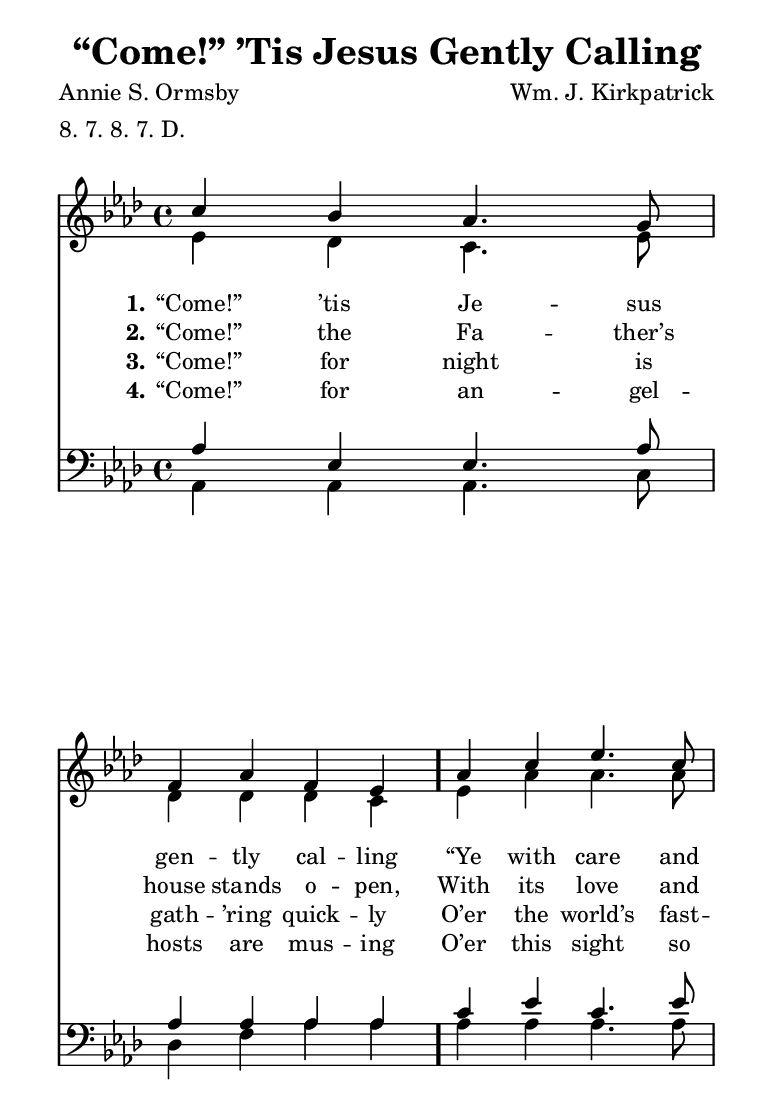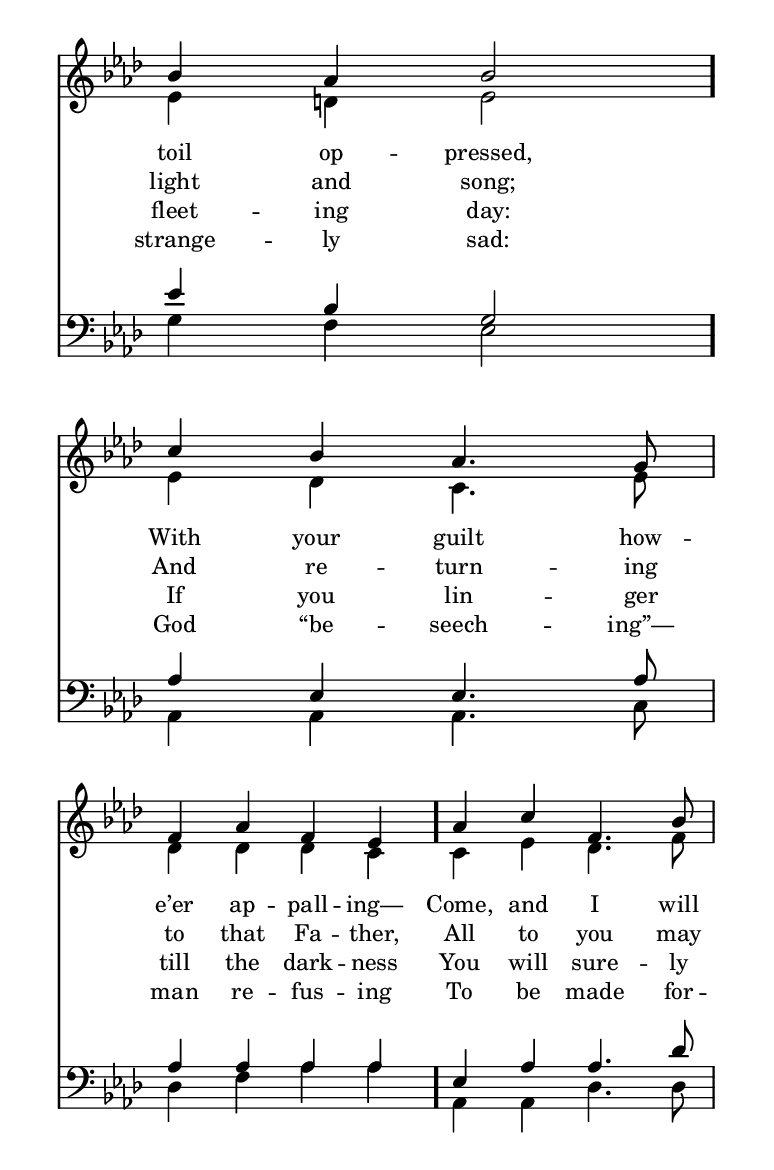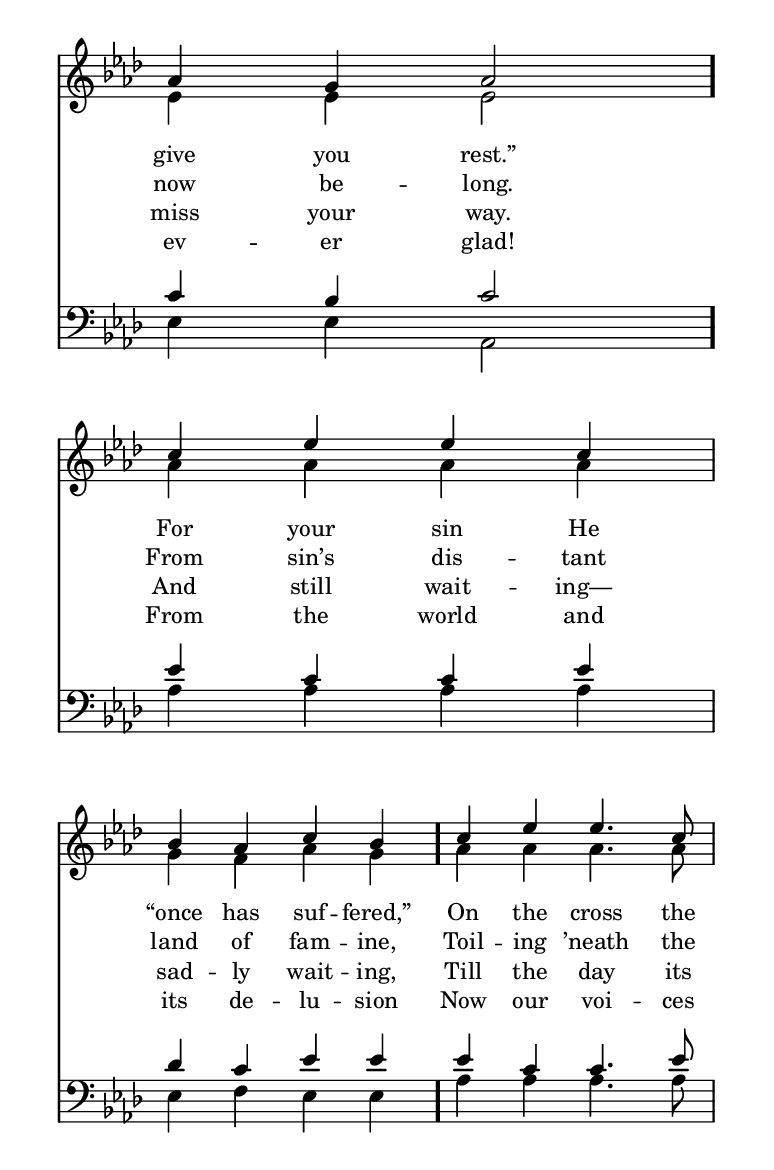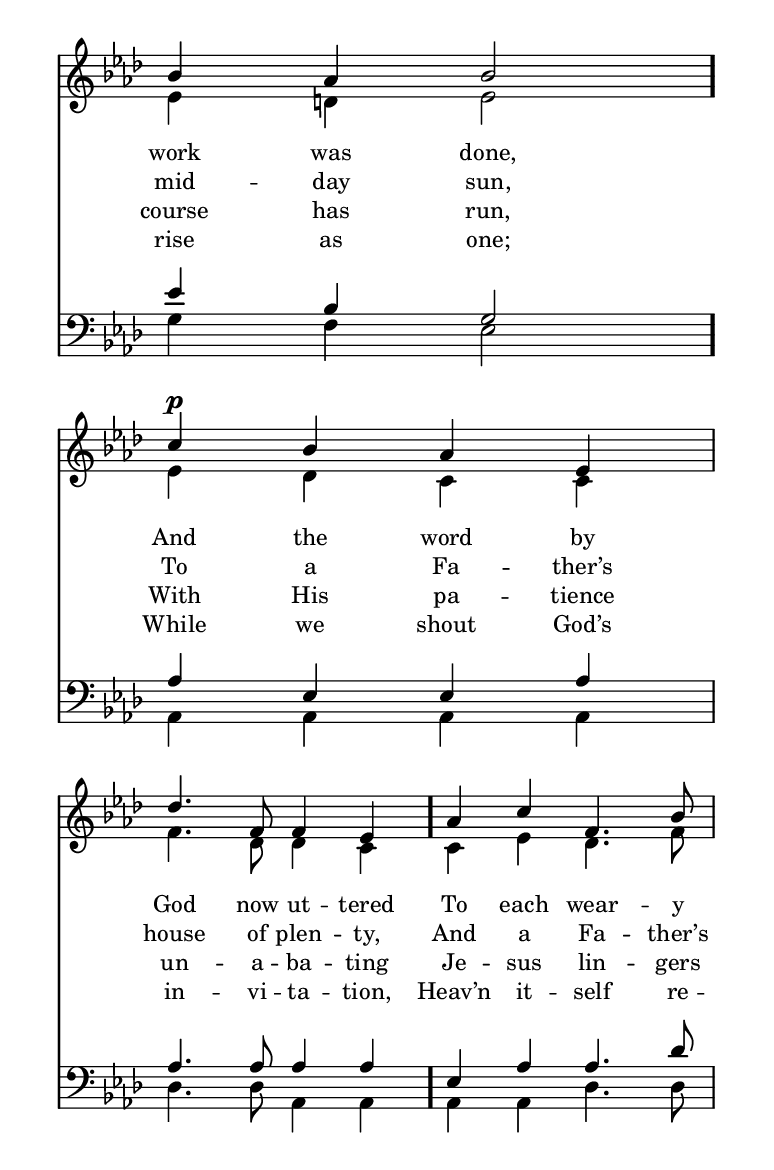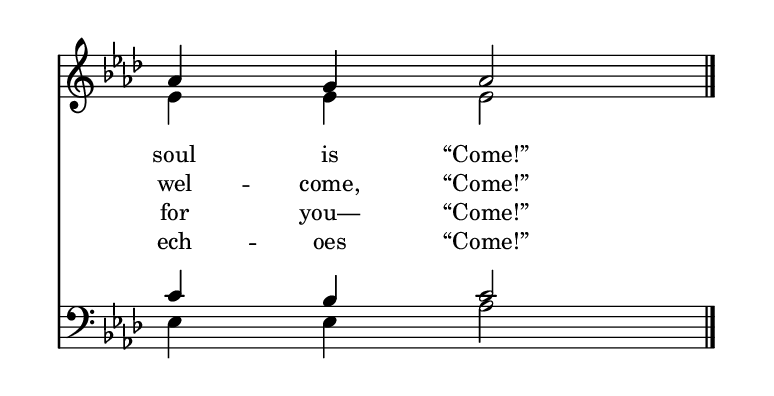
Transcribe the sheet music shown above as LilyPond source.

\include "common/global.ily"
\paper {
  \include "common/paper.ily"
  %ragged-bottom = ##t
  %ragged-last-bottom = ##t
  %systems-per-page = ##f
  %page-count = ##f
}

\header{
  hymnnumber = "1"
  title = "“Come!” ’Tis Jesus Gently Calling"
  tunename = "’Tis So Sweet to Trust in Jesus"
  meter = "8. 7. 8. 7. D."
  poet = "Annie S. Ormsby"
  composer = "Wm. J. Kirkpatrick"
  %copyright = ""
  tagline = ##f
}

% for fermata in MIDI
ta = { \tempo 4=90 }
tb = { \tempo 4=45 }

patternAA = { c4 c4 | c4. c8 c4 c4 | c4( c4) } % Line 1 soprano / alto / bass, Line 3 soprano
patternAB = { c4 c4 | c4. c8 c4 c4 | c2 } % Line 1 tenor, Line 2 soprano, Line 3 tenor, Line 4 soprano / alto / tenor
patternAC = { c4 c8[ c8 ] | c4. c8 c4 c4 | c2 } % Refrain line 4 soprano

patternBA = { c4 c4 | c4 c4 c4 c4 | c2 } % Line 2 alto, Line 3 alto / bass, Line 4 bass, Refrain line 1 / 2 tenor / bass, Refrain line 3 tenor, Refrain line 4 bass
patternBB = { c4 c4 | c4 c4 c4 c4 | c4( c4) } % Refrain line 1 / 2 soprano / alto, Refrain line 3 bass
patternBC = { c4. c8 | c4 c4 c4 c4 | c2 } % Refrain line 3 soprano

global = {
  \include "common/overrides.ily"
  \override Staff.TimeSignature.style = #'()
  \time 4/4
  \override Score.MetronomeMark.transparent = ##t % hide all fermata changes too
  \ta
  \key aes \major
  \autoBeamOff
}

notesSoprano = {
\global
\relative a' {
  c4 bes aes4. g8 f4 aes f ees     \noBreak | aes4 c ees4. c8 bes4 aes bes2 \break
  c4 bes aes4. g8 f4 aes f ees     \noBreak | aes4 c f,4. bes8 aes4 g aes2 \break
  c4 ees ees c bes aes c bes       \noBreak | c ees ees4. c8 bes4 aes bes2 \break
  % TODO actually make MIDI output soft
	% Used to use c4^\p here but that made only the soprano soft, and putting it
	% in every voice resulted in too many p's.
  c4^\markup { \dynamic p } bes aes ees des'4. f,8 f4 ees \noBreak | aes c f,4. bes8 aes4 g aes2 \break

\bar "|."
}
}

notesAlto = {
\global
\relative e' {

  ees4 des c4. ees8 des4 des des c \noBreak | ees4 aes aes4. aes8 ees4 d ees2 \break
  ees4 des c4. ees8 des4 des des c \noBreak | c4 ees des4. f8 ees4 ees ees2 \break
  aes4 aes aes aes g f aes g       \noBreak | aes aes aes4. aes8 ees4 d ees2 \break
  ees4 des c c f4. des8 des4 c     \noBreak | c ees des4. f8 ees4 ees ees2 \break

}
}

notesTenor = {
\global
\relative a {

  aes4 ees ees4. aes8 aes4 aes \new Voice { \voiceOne aes aes } \noBreak | c4 ees c4. ees8 ees4 bes g2 \break
  aes4 ees ees4. aes8 aes4 aes \new Voice { \voiceOne aes aes } \noBreak | ees4 aes aes4. des8 c4 bes c2 \break
  ees4 c c ees des c ees ees                                    \noBreak | ees c c4. ees8 ees4 bes g2 \break
  aes4 ees ees aes aes4. aes8 aes4 aes                          \noBreak | ees aes aes4. des8 c4 bes c2 \break

}
}

notesBass = {
\global
\relative a, {

  aes4 aes aes4. c8 des4 f \new Voice { \voiceTwo aes aes }  \noBreak | aes4 aes aes4. aes8 g4 f ees2 \break
  aes,4 aes aes4. c8 des4 f \new Voice { \voiceTwo aes aes } \noBreak | aes,4 aes des4. des8 ees4 ees aes,2 \break
  aes'4 aes aes aes ees f ees ees                            \noBreak | aes aes aes4. aes8 g4 f ees2 \break
  aes,4 aes aes aes des4. des8 aes4 aes                      \noBreak | aes aes des4. des8 ees4 ees aes2 \break

}
}

wordsA = \lyricmode {
\set stanza = "1."

“Come!” ’tis Je -- sus gen -- tly cal -- ling \bar "."
“Ye with care and toil op -- pressed, \bar "." \break
With your guilt how -- e’er ap -- pall -- ing— \bar "."
Come, and I will give you rest.” \bar "." \break
For your sin He “once has suf -- fered,” \bar "."
On the cross the work was done, \bar "." \break
And the word by God now ut -- tered \bar "."
To each wear -- y soul is “Come!” \bar "."

}

wordsB = \lyricmode {
\set stanza = "2."

“Come!” the Fa -- ther’s house stands o -- pen,
With its love and light and song;
And re -- turn -- ing to that Fa -- ther,
All to you may now be -- long.
From sin’s dis -- tant land of fam -- ine,
Toil -- ing ’neath the mid -- day sun,
To a Fa -- ther’s house of plen -- ty,
And a Fa -- ther’s wel -- come, “Come!”

}

wordsC = \lyricmode {
\set stanza = "3."

“Come!” for night is gath -- ’ring quick -- ly
O’er the world’s fast -- fleet -- ing day:
If you lin -- ger till the dark -- ness
You will sure -- ly miss your way.
And still wait -- ing— sad -- ly wait -- ing,
Till the day its course has run,
With His pa -- tience un -- a -- ba -- ting
Je -- sus lin -- gers for you— “Come!”

}

wordsD = \lyricmode {
\set stanza = "4."

“Come!” for an -- gel -- hosts are mus -- ing
O’er this sight so strange -- ly sad:
God “be -- seech -- ing”— man re -- fus -- ing
To be made for -- ev -- er glad!
From the world and its de -- lu -- sion
Now our voi -- ces rise as one;
While we shout God’s in -- vi -- ta -- tion,
Heav’n it -- self re -- ech -- oes “Come!”

}

\score {
  \context ChoirStaff <<
    \context Staff = upper <<
      \set ChoirStaff.systemStartDelimiter = #'SystemStartBar
      \context Voice  = sopranos { \voiceOne << \notesSoprano >> }
      \context Voice  = altos { \voiceTwo << \notesAlto >> }
      \context Lyrics = one   \lyricsto sopranos \wordsA
      \context Lyrics = two   \lyricsto sopranos \wordsB
      \context Lyrics = three \lyricsto sopranos \wordsC
      \context Lyrics = four  \lyricsto sopranos \wordsD
      %\context Lyrics = five  \lyricsto sopranos \wordsE
    >>
    \context Staff = men <<
      \clef bass
      \context Voice  = tenors { \voiceOne << \notesTenor >> }
      \context Voice  = basses { \voiceTwo << \notesBass >> }
    >>
  >>
  \layout {
    \include "common/layout.ily"
  }
  \midi{
    \include "common/midi.ily"
  }
}

\version "2.18.0"  % necessary for upgrading to future LilyPond versions.

% vi:set et ts=2 sw=2 ai nocindent syntax=lilypond
